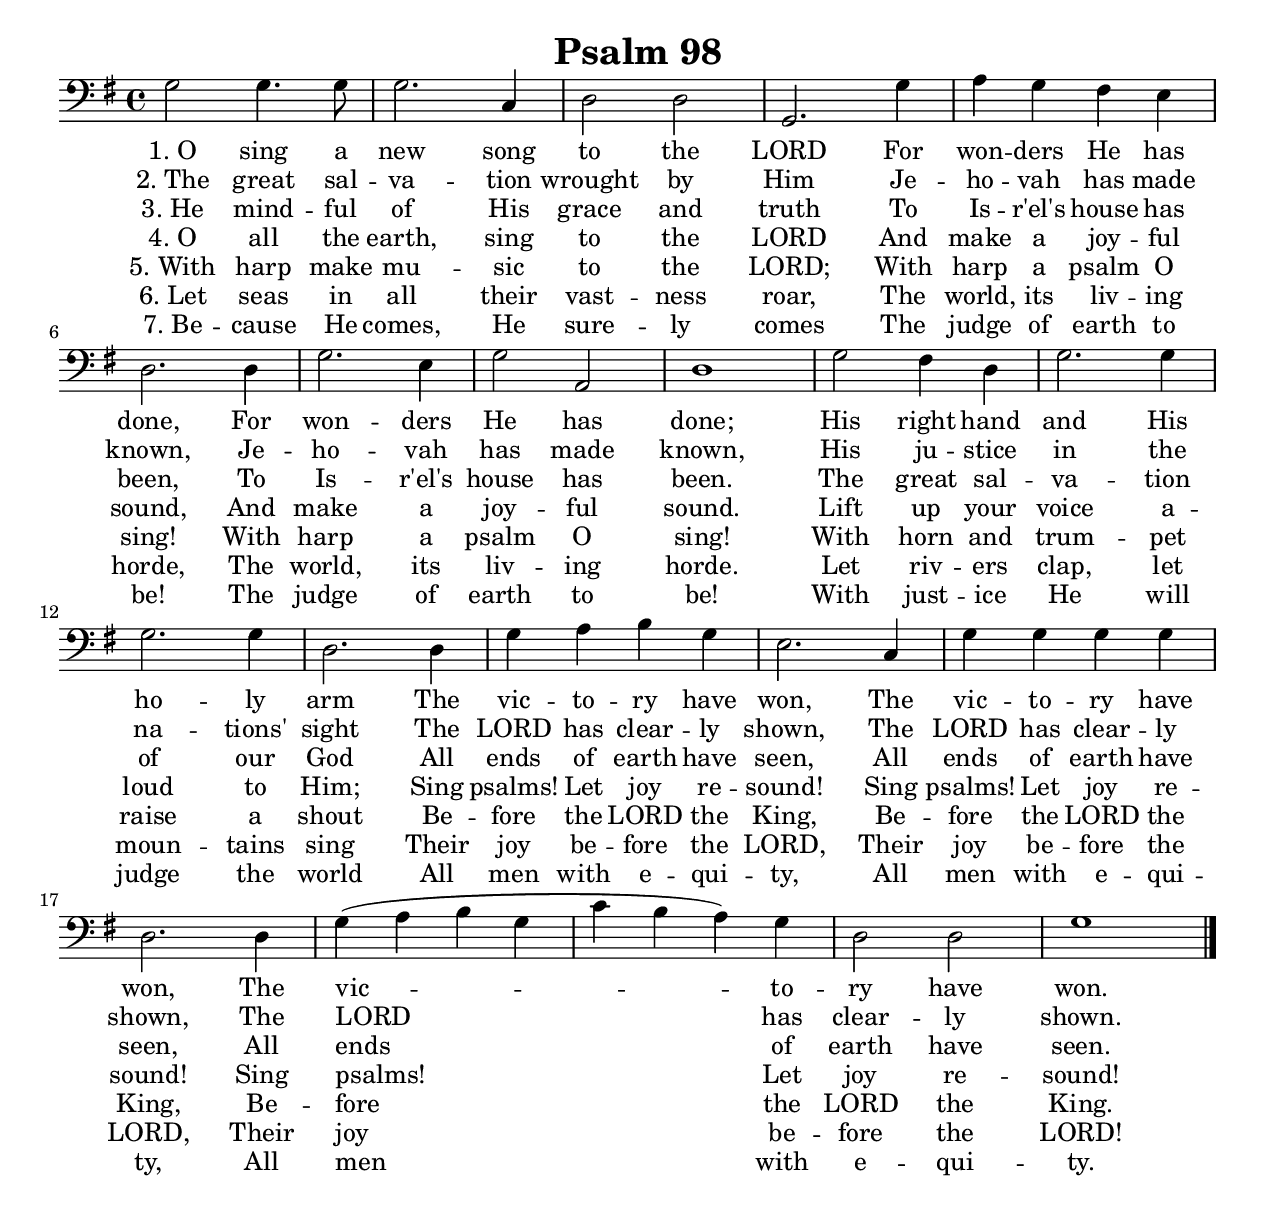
\version "2.14.2"
\language "english"
\paper {
 #(set-paper-size "letter")
 indent = 0\cm
}

\header {
 title = \markup \center-column { "Psalm 98" }
}
 
<<
 {
  \clef "bass"
  \key g \major
  \time 4/4

  g2 g4. g8 | g2. c4 | d2 d2 |
  g,2. g4 | a4 g4 fs4 e4 | d2. d4 | g2. e4 |
  g2 a,2 | d1 | g2 fs4 d4 | g2. g4 |
  g2. g4 | d2. d4 | g4 a4 b4 g4 |
  e2. c4 | g4 g4 g4 g4 | d2. d4 g4( a4 b4 g4 | c'4 b4 a4) g4 | d2 d2 | g1

  \bar "|."
 }


 \addlyrics {
 "1. O" sing a new song to the LORD
 For won -- ders He has done, 
 For won -- ders He has done;
 His right hand and His ho -- ly arm
 The vic -- to -- ry have won,
 The vic -- to -- ry have won,
 The vic -- to -- ry have won.
}

\addlyrics { 
 "2. The" great sal -- va -- tion wrought by Him
 Je -- ho -- vah has made known,
 Je -- ho -- vah has made known,
 His ju -- stice in the na -- tions' sight
 The LORD has clear -- ly shown,
 The LORD has clear -- ly shown,
 The LORD has clear -- ly shown.
}

\addlyrics {
 "3. He" mind -- ful of His grace and truth
 To Is -- r'el's house has been,
 To Is -- r'el's house has been.
 The great sal -- va -- tion of our God
 All ends of earth have seen,
 All ends of earth have seen,
 All ends of earth have seen.
}

\addlyrics {
 "4. O" all the earth, sing to the LORD
 And make a joy -- ful sound,
 And make a joy -- ful sound.
 Lift up your voice a -- loud to Him;
 Sing psalms! Let joy re -- sound!
 Sing psalms! Let joy re -- sound!
 Sing psalms! Let joy re -- sound!
}

\addlyrics {
 "5. With" harp make mu -- sic to the LORD;
 With harp a psalm O sing!
 With harp a psalm O sing!
 With horn and trum -- pet raise a shout
 Be -- fore the LORD the King,
 Be -- fore the LORD the King,
 Be -- fore the LORD the King.
}

\addlyrics {
 "6. Let" seas in all their vast -- ness roar,
 The world, its liv -- ing horde,
 The world, its liv -- ing horde.
 Let riv -- ers clap, let moun -- tains sing
 Their joy be -- fore the LORD,
 Their joy be -- fore the LORD,
 Their joy be -- fore the LORD!
}

\addlyrics {
 "7. Be" -- cause He comes, He sure -- ly comes
 The judge of earth to be!
 The judge of earth to be!
 With just -- ice He will judge the world
 All men with e -- qui -- ty,
 All men with e -- qui -- ty,
 All men with e -- qui -- ty.
}

>>
